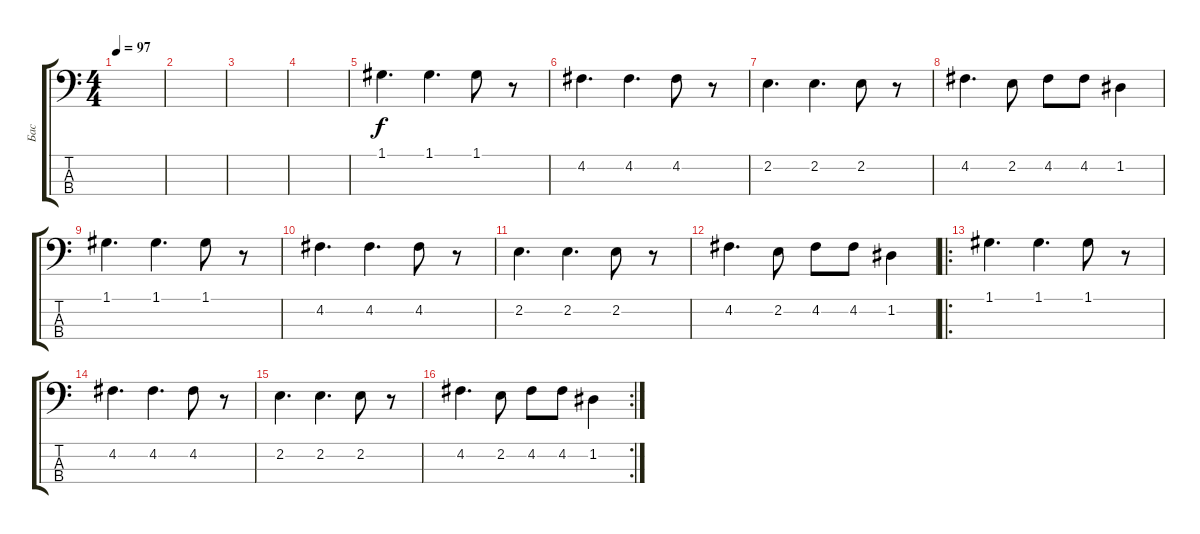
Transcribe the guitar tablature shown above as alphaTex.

\track ("Бас" "Бас") {instrument electricbassfinger}
\staff {score tabs}
\tuning (G2 D2 A1 E1) {hide}
\ts (4 4)
\tempo 97
\clef f4
\ks c
|
|
|
|
1.1.4{d} 1.1.4{d} 1.1.8 r.8 |
4.2.4{d} 4.2.4{d} 4.2.8 r.8 |
2.2.4{d} 2.2.4{d} 2.2.8 r.8 |
4.2.4{d} 2.2.8 4.2.8 4.2.8 1.2.4 |
1.1.4{d} 1.1.4{d} 1.1.8 r.8 |
4.2.4{d} 4.2.4{d} 4.2.8 r.8 |
2.2.4{d} 2.2.4{d} 2.2.8 r.8 |
4.2.4{d} 2.2.8 4.2.8 4.2.8 1.2.4 |
\ro
1.1.4{d} 1.1.4{d} 1.1.8 r.8 |
4.2.4{d} 4.2.4{d} 4.2.8 r.8 |
2.2.4{d} 2.2.4{d} 2.2.8 r.8 |
\rc 2
4.2.4{d} 2.2.8 4.2.8 4.2.8 1.2.4
